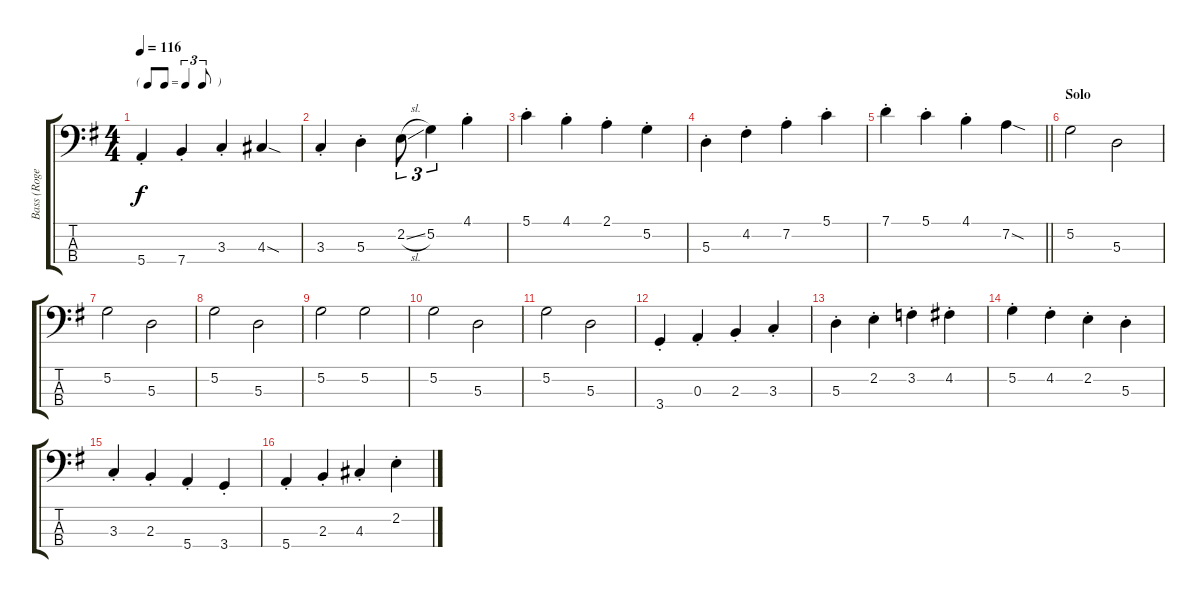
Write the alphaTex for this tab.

\track ("Bass (Roger Waters)" "Bass (Roge") {instrument electricbassfinger}
\staff {score tabs}
\tuning (G2 D2 A1 E1) {hide}
\ts (4 4)
\tf triplet8th
\tempo 116
\clef f4
\ks g
5.4{st}.4{dy f} 7.4{st}.4 3.3{st}.4 4.3{sod}.4 |
3.3{st}.4 5.3{st}.4 2.2{sl}.8{tu (3 2)} 5.2.4{tu (3 2)} 4.1{st}.4 |
5.1{st}.4 4.1{st}.4 2.1{st}.4 5.2{st}.4 |
5.3{st}.4 4.2{st}.4 7.2{st}.4 5.1{st}.4 |
\barLineRight lightlight
7.1{st}.4 5.1{st}.4 4.1{st}.4 7.2{sod}.4 |
\section ("" "Solo")
5.2.2 5.3.2 |
5.2.2 5.3.2 |
5.2.2 5.3.2 |
5.2.2 5.2.2 |
5.2.2 5.3.2 |
5.2.2 5.3.2 |
3.4{st}.4 0.3{st}.4 2.3{st}.4 3.3{st}.4 |
5.3{st}.4 2.2{st}.4 3.2{st}.4 4.2{st}.4 |
5.2{st}.4 4.2{st}.4 2.2{st}.4 5.3{st}.4 |
3.3{st}.4 2.3{st}.4 5.4{st}.4 3.4{st}.4 |
5.4{st}.4 2.3{st}.4 4.3{st}.4 2.2{st}.4
